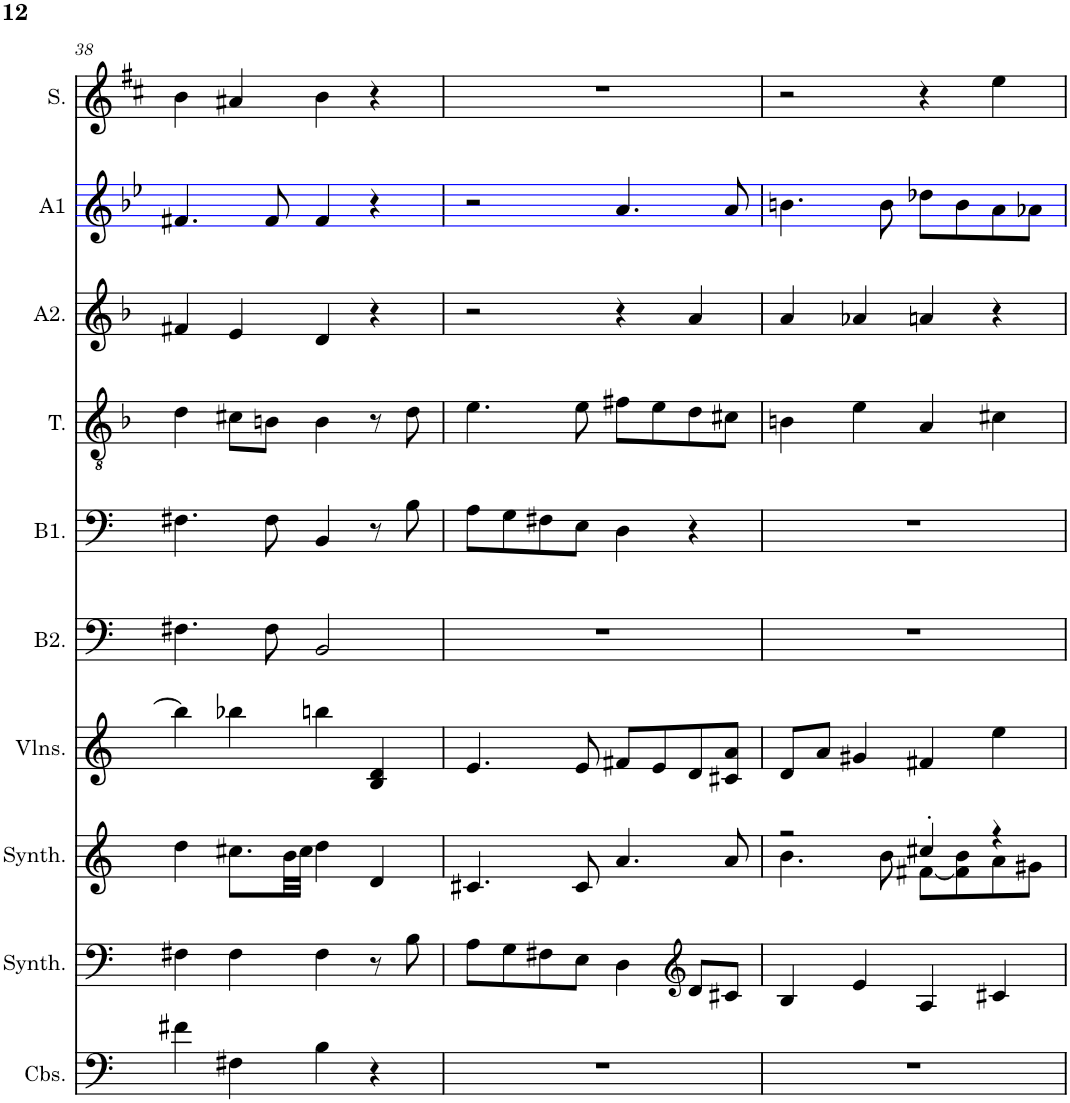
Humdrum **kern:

**kern	**kern	**kern	**kern	**kern	**kern	**kern	**kern	**kern	**kern
*part10	*part9	*part8	*part7	*part6	*part5	*part4	*part3	*part2	*part1
*staff10	*staff9	*staff8	*staff7	*staff6	*staff5	*staff4	*staff3	*staff2	*staff1
*I"Contrebasses, D'Bass/Strings, etc	*I"Synthétiseur d'instruments à cordes, Synth strings, etc	*I"Synthétiseur d'instruments à cordes, Synth strings 2	*I"Violons, 1st violins	*I"Basse2	*I"Basse1	*I"Ténor	*I"Alto2	*I"Alto1	*I"Soprano
*I'Cbs.	*I'Synth.	*I'Synth.	*I'Vlns.	*I'B2.	*I'B1.	*I'T.	*I'A2.	*I'A1	*I'S.
!!LO:PB:g=z
*clefF4	*clefG2	*clefG2	*clefG2	*clefF4	*clefF4	*clefGv2	*clefG2	*clefG2	*clefG2
*Trd7c12	*	*	*	*	*	*	*	*	*
*k[]	*k[]	*k[]	*k[]	*k[]	*k[]	*k[b-]	*k[b-]	*k[b-e-]	*k[f#c#]
*M4/4	*M4/4	*M4/4	*M4/4	*M4/4	*M4/4	*M4/4	*M4/4	*M4/4	*M4/4
=38	=38	=38	=38	=38	=38	=38	=38	=38	=38
4f#X\	4F#X\	4dd\	4bb\]	4.F#X\	4.F#X\	4d\	4f#X/	4.f#X/	4b\
4F#X\	4F#\	8.cc#X\L	4bb-X\	.	.	8c#X\L	4e/	.	4a#X/
.	.	.	.	8F#\	8F#\	8Bn\J	.	8f#/	.
.	.	32b\LL	.	.	.	.	.	.	.
.	.	32cc#\JJJ	.	.	.	.	.	.	.
4B\	4F#\	4dd\	4bbn\	2BB/	4BB/	4B\	4d/	4f#/	4b\
4r	8r	4d/	4B/ 4d/	.	8r	8r	4r	4r	4r
.	8B\	.	.	.	8B\	8d\	.	.	.
=39	=39	=39	=39	=39	=39	=39	=39	=39	=39
1r	8A\L	4.c#X/	4.e/	1r	8A\L	4.e\	2r	2r	1r
.	8G\	.	.	.	8G\	.	.	.	.
.	8F#X\	.	.	.	8F#X\	.	.	.	.
.	8E\J	8c#/	8e/	.	8E\J	8e\	.	.	.
.	4D\	4.a/	8f#X/L	.	4D\	8f#X\L	4r	4.a/	.
.	.	.	8e/	.	.	8e\	.	.	.
*	*clefG2	*	*	*	*	*	*	*	*
.	8d/L	.	8d/	.	4r	8d\	4a/	.	.
.	8c#X/J	8a/	8c#X/ 8a/J	.	.	8c#X\J	.	8a/	.
=40	=40	=40	=40	=40	=40	=40	=40	=40	=40
*	*	*^	*	*	*	*	*	*	*
1r	4B/	2r	4.b\	8d/L	1r	1r	4Bn\	4a/	4.bn\	2r
.	.	.	.	8a/J	.	.	.	.	.	.
.	4e/	.	.	4g#X/	.	.	4e\	4a-X/	.	.
.	.	.	8b\	.	.	.	.	.	8b\	.
.	4A/	4cc#X'/	[8f#X\L	4f#X/	.	.	4A/	4an/	8dd-X\L	4r
.	.	.	8f#\] 8b\	.	.	.	.	.	8b\	.
.	4c#X/	4r	8a\	4ee\	.	.	4c#X\	4r	8a\	4ee\
.	.	.	8g#X\J	.	.	.	.	.	8a-X\J	.
*	*	*v	*v	*	*	*	*	*	*	*
=	=	=	=	=	=	=	=	=	=
*-	*-	*-	*-	*-	*-	*-	*-	*-	*-
